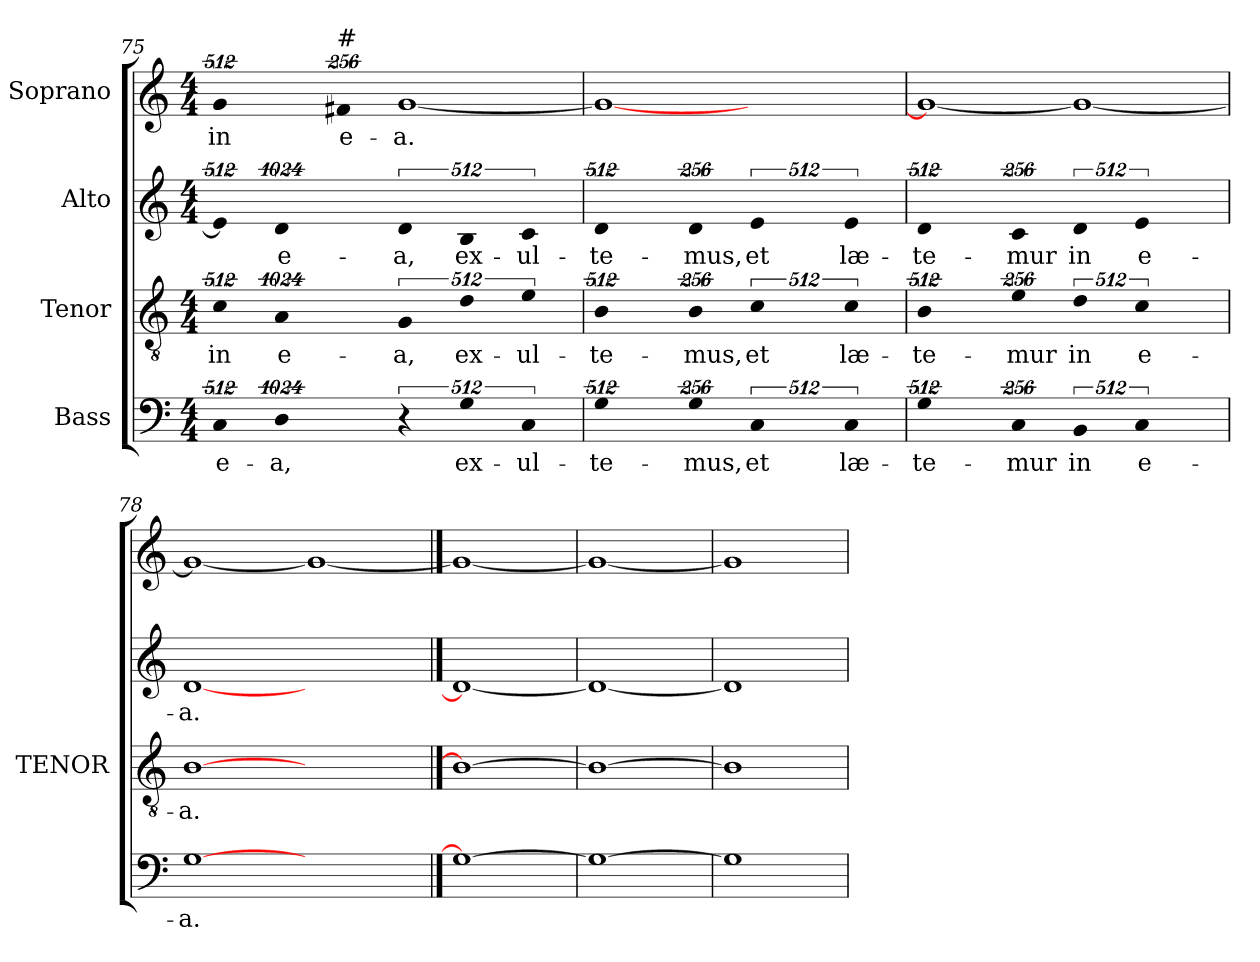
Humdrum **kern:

**kern	**text	**kern	**text	**kern	**text	**kern	**text
*part4	*part4	*part3	*part3	*part2	*part2	*part1	*part1
*staff4	*staff4	*staff3	*staff3	*staff2	*staff2	*staff1	*staff1
*I"Bass	*	*I"Tenor	*	*I"Alto	*	*I"Soprano	*
*	*	*I'TENOR	*	*	*	*	*
*clefF4	*	*clefGv2	*	*clefG2	*	*clefG2	*
*	*	*ITrd7c12	*	*	*	*	*
*k[]	*	*k[]	*	*k[]	*	*k[]	*
*C:	*	*C:	*	*C:	*	*C:	*
*M4/4	*	*M4/4	*	*M4/4	*	*M4/4	*
=75	=75	=75	=75	=75	=75	=75	=75
!LO:N:vis=2	!	!	!	!	!	!	!
!	!LO:LY:b:color=#000000	!LO:N:vis=2	!	!	!	!	!
!	!	!	!LO:LY:b:color=#000000	!LO:N:vis=2	!	!LO:N:vis=1	!
!	!	!	!	!	!	!	!LO:LY:b:color=#000000
1024%341Ci/	e-	1024%341Ci\	in	1024%341ei/]	.	512%341gi	in
!LO:N:vis=1	!	!	!	!	!	!	!
!	!LO:LY:b:color=#000000	!LO:N:vis=1	!	!	!	!	!
!	!	!	!LO:LY:b:color=#000000	!LO:N:vis=1	!	!	!
!	!	!	!	!	!LO:LY:b:color=#000000	!	!
1024%683Di	-a,	1024%683AAi	e-	1024%683di	e-	.	.
!	!	!	!	!	!	!LO:N:vis=2	!
!	!	!	!	!	!	!LO:TX:a:t=#	!
!	!	!	!	!	!	!	!LO:LY:b:color=#000000
.	.	.	.	.	.	512%171f#i/	e-
!LO:N:vis=2	!	!LO:N:vis=2	!	!	!	!	!
!	!	!	!LO:LY:b:color=#000000	!LO:N:vis=2	!	!	!
!	!	!	!	!	!LO:LY:b:color=#000000	!	!
!	!	!	!	!	!	!	!LO:LY:b:color=#000000
1024%341r	.	1024%341GGi/	-a,	1024%341di/	-a,	[<1gi	-a.
!LO:N:vis=2	!	!	!	!	!	!	!
!	!LO:LY:b:color=#000000	!LO:N:vis=2	!	!	!	!	!
!	!	!	!LO:LY:b:color=#000000	!LO:N:vis=2	!	!	!
!	!	!	!	!	!LO:LY:b:color=#000000	!	!
1024%341Gi\	ex-	1024%341Di\	ex-	1024%341Bi/	ex-	.	.
!LO:N:vis=2	!	!	!	!	!	!	!
!	!LO:LY:b:color=#000000	!LO:N:vis=2	!	!	!	!	!
!	!	!	!LO:LY:b:color=#000000	!LO:N:vis=2	!	!	!
!	!	!	!	!	!LO:LY:b:color=#000000	!	!
512%171Ci/	-ul-	512%171Ei\	-ul-	512%171ci/	-ul-	.	.
=76	=76	=76	=76	=76	=76	=76	=76
!LO:N:vis=1	!	!	!	!	!	!	!
!	!LO:LY:b:color=#000000	!LO:N:vis=1	!	!	!	!	!
!	!	!	!LO:LY:b:color=#000000	!LO:N:vis=1	!	!	!
!	!	!	!	!	!LO:LY:b:color=#000000	!	!
512%341Gi	-te-	512%341BBi	-te-	512%341di	-te-	1gi_<	.
!LO:N:vis=2	!	!	!	!	!	!	!
!	!LO:LY:b:color=#000000	!LO:N:vis=2	!	!	!	!	!
!	!	!	!LO:LY:b:color=#000000	!LO:N:vis=2	!	!	!
!	!	!	!	!	!LO:LY:b:color=#000000	!	!
512%171Gi\	-mus,	512%171BBi\	-mus,	512%171di/	-mus,	.	.
!LO:N:vis=1	!	!	!	!	!	!	!
!	!LO:LY:b:color=#000000	!LO:N:vis=1	!	!	!	!	!
!	!	!	!LO:LY:b:color=#000000	!LO:N:vis=1	!	!	!
!	!	!	!	!	!LO:LY:b:color=#000000	!	!
512%341Ci	et	512%341Ci	et	512%341ei	et	1ryy	.
!LO:N:vis=2	!	!	!	!	!	!	!
!	!LO:LY:b:color=#000000	!LO:N:vis=2	!	!	!	!	!
!	!	!	!LO:LY:b:color=#000000	!LO:N:vis=2	!	!	!
!	!	!	!	!	!LO:LY:b:color=#000000	!	!
512%171Ci/	læ-	512%171Ci\	læ-	512%171ei/	læ-	.	.
=77	=77	=77	=77	=77	=77	=77	=77
!LO:N:vis=1	!	!	!	!	!	!	!
!	!LO:LY:b:color=#000000	!LO:N:vis=1	!	!	!	!	!
!	!	!	!LO:LY:b:color=#000000	!LO:N:vis=1	!	!	!
!	!	!	!	!	!LO:LY:b:color=#000000	!	!
512%341Gi	-te-	512%341BBi	-te-	512%341di	-te-	1gi_<	.
!LO:N:vis=2	!	!	!	!	!	!	!
!	!LO:LY:b:color=#000000	!LO:N:vis=2	!	!	!	!	!
!	!	!	!LO:LY:b:color=#000000	!LO:N:vis=2	!	!	!
!	!	!	!	!	!LO:LY:b:color=#000000	!	!
512%171Ci/	-mur	512%171Ei\	-mur	512%171ci/	-mur	.	.
!LO:N:vis=2	!	!	!	!	!	!	!
!	!LO:LY:b:color=#000000	!LO:N:vis=2	!	!	!	!	!
!	!	!	!LO:LY:b:color=#000000	!LO:N:vis=2	!	!	!
!	!	!	!	!	!LO:LY:b:color=#000000	!	!
1024%341BBi/	in	1024%341Di\	in	1024%341di/	in	1gi_	.
!LO:N:vis=1	!	!	!	!	!	!	!
!	!LO:LY:b:color=#000000	!LO:N:vis=1	!	!	!	!	!
!	!	!	!LO:LY:b:color=#000000	!LO:N:vis=1	!	!	!
!	!	!	!	!	!LO:LY:b:color=#000000	!	!
1024%683Ci	e-	1024%683Ci	e-	1024%683ei	e-	.	.
=78	=78	=78	=78	=78	=78	=78	=78
!	!LO:LY:b:color=#000000	!	!	!	!	!	!
!	!	!	!LO:LY:b:color=#000000	!	!	!	!
!	!	!	!	!	!LO:LY:b:color=#000000	!	!
[1Gi	-a.	[1BBi	-a.	[1di	-a.	1gi_<	.
1ryy	.	1ryy	.	1ryy	.	1gi_	.
==79	==79	==79	==79	==79	==79	==79	==79
1Gi_	.	1BBi_	.	1di_	.	1gi_	.
=80	=80	=80	=80	=80	=80	=80	=80
1Gi_	.	1BBi_	.	1di_	.	1gi_	.
=81	=81	=81	=81	=81	=81	=81	=81
1Gi]	.	1BBi]	.	1di]	.	1gi]	.
=	=	=	=	=	=	=	=
*-	*-	*-	*-	*-	*-	*-	*-
